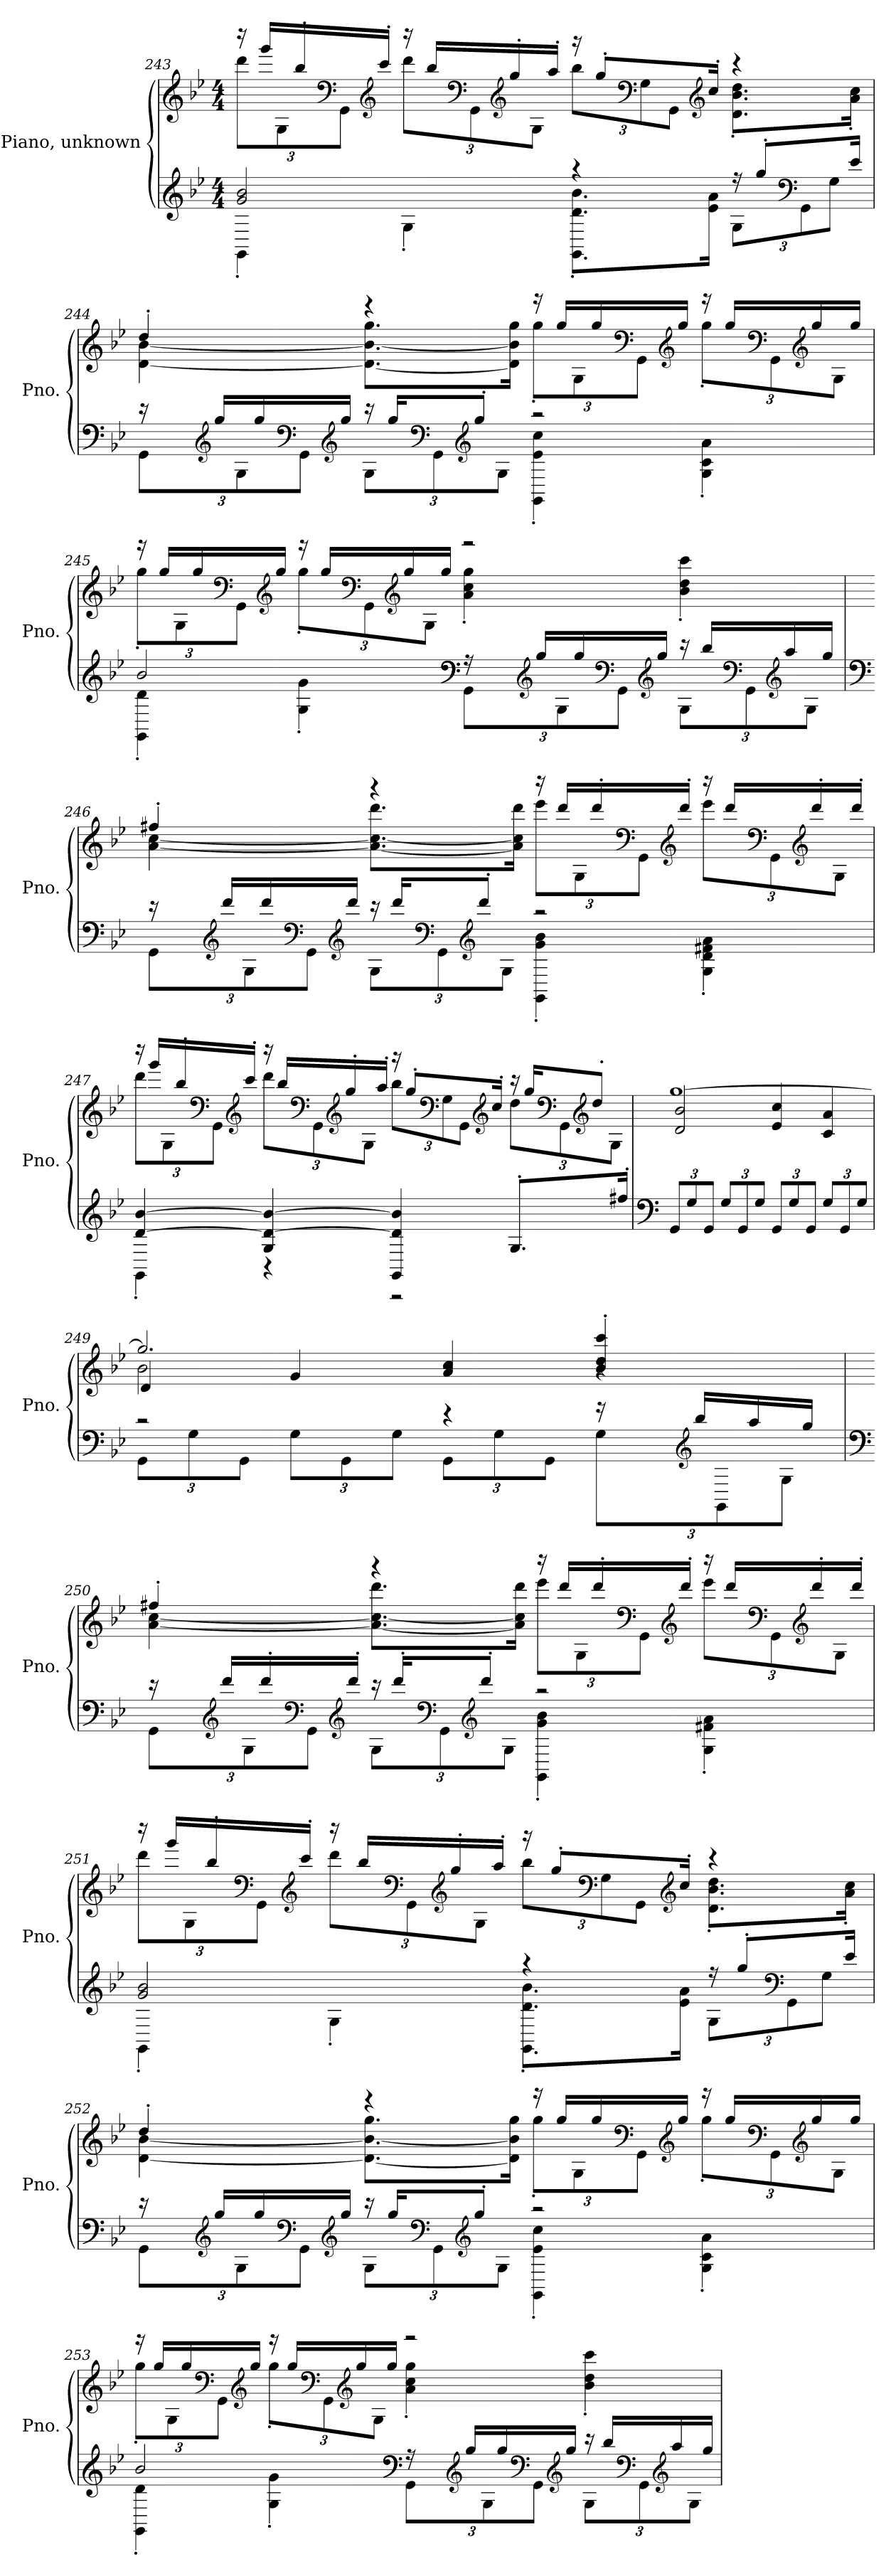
**kern	**kern
*part1	*part1
*staff2	*staff1
*I"Piano, unknown	*
*I'Pno.	*
!!LO:LB:g=z
*clefG2	*clefG2
*k[b-e-]	*k[b-e-]
*M4/4	*M4/4
=243	=243
*^	*^
*	*	*	*Xbrackettup
2g/ 2b-/	4GG'\	16r	12ddd\L
.	.	16ggg/LL	.
.	.	.	12G\
.	.	16bb-'/	.
*	*	*clefF4	*
.	.	.	12GG\J
*	*	*clefG2	*
.	.	16ccc'/JJ	.
.	4G'\	16r	12ddd\L
.	.	16bb-/LL	.
*	*	*clefF4	*
.	.	.	12GG\
*	*	*clefG2	*
.	.	16gg'/	.
.	.	.	12G\J
.	.	16aa'/JJ	.
4r	8.GG\' 8.d\' 8.b-\'L	16r	12bb-\L
.	.	8gg'/L	.
*	*	*clefF4	*
.	.	.	12G\
.	.	.	12GG\J
*	*	*clefG2	*
.	16e-\ 16a\Jk	16cc'/Jk	.
*	*Xbrackettup	*	*
16r	12G\L	4r	8.d\' 8.b-\' 8.dd\'L
8gg'/L	.	.	.
*clefF4	*	*	*
.	12GG\	.	.
.	12G\J	.	.
16e-/Jk	.	.	16a\' 16cc\'Jk
!!LO:PB:g=z	!!
=244	=244	=244	=244
16r	12GG\L	4dd'/	[4d\ [4b-\
*clefG2	*	*	*
16gg/LL	.	.	.
.	12G\	.	.
16gg/	.	.	.
*clefF4	*	*	*
.	12GG\J	.	.
*clefG2	*	*	*
16gg/JJ	.	.	.
16r	12G\L	4r	8.d\_ 8.b-\_ 8.gg\L
16gg/KL	.	.	.
*clefF4	*	*	*
.	12GG\	.	.
*clefG2	*	*	*
8gg'/J	.	.	.
.	12G\J	.	.
.	.	.	16d\] 16b-\] 16gg\Jk
2r	4GG\' 4e-\' 4cc\'	16r	12gg'\L
.	.	16gg/LL	.
.	.	.	12G\
.	.	16gg/	.
*	*	*clefF4	*
.	.	.	12GG\J
*	*	*clefG2	*
.	.	16gg/JJ	.
.	4G\' 4c\' 4a\'	16r	12gg'\L
.	.	16gg/LL	.
*	*	*clefF4	*
.	.	.	12GG\
*	*	*clefG2	*
.	.	16gg/	.
.	.	.	12G\J
.	.	16gg/JJ	.
!!LO:LB:g=z	!!
=245	=245	=245	=245
2b-/	4GG\' 4d\'	16r	12gg'\L
.	.	16gg/LL	.
.	.	.	12G\
.	.	16gg/	.
*	*	*clefF4	*
.	.	.	12GG\J
*	*	*clefG2	*
.	.	16gg/JJ	.
.	4G\' 4g\'	16r	12gg'\L
.	.	16gg/LL	.
*	*	*clefF4	*
.	.	.	12GG\
*	*	*clefG2	*
.	.	16gg/	.
.	.	.	12G\J
.	.	16gg/JJ	.
*clefF4	*	*	*
16r	12GG\L	2r	4a\' 4cc\' 4gg\'
*clefG2	*	*	*
16gg/LL	.	.	.
.	12G\	.	.
16gg/	.	.	.
*clefF4	*	*	*
.	12GG\J	.	.
*clefG2	*	*	*
16gg/JJ	.	.	.
16r	12G\L	.	4b-\' 4dd\' 4ccc\'
16bb-/LL	.	.	.
*clefF4	*	*	*
.	12GG\	.	.
*clefG2	*	*	*
16aa/	.	.	.
.	12G\J	.	.
16gg/JJ	.	.	.
!!LO:LB:g=z	!!
=246	=246	=246	=246
*clefF4	*	*	*
16r	12GG\L	4ff#X'/	[4a\ [4cc\
*clefG2	*	*	*
16ddd/LL	.	.	.
.	12G\	.	.
16ddd/	.	.	.
*clefF4	*	*	*
.	12GG\J	.	.
*clefG2	*	*	*
16ddd/JJ	.	.	.
16r	12G\L	4r	8.a\_ 8.cc\_ 8.ddd\L
16ddd/KL	.	.	.
*clefF4	*	*	*
.	12GG\	.	.
*clefG2	*	*	*
8ddd'/J	.	.	.
.	12G\J	.	.
.	.	.	16a\] 16cc\] 16ddd\Jk
2r	4GG\' 4g\' 4b-\'	16r	12eee-\L
.	.	16ddd/LL	.
.	.	.	12G\
.	.	16ddd'/	.
*	*	*clefF4	*
.	.	.	12GG\J
*	*	*clefG2	*
.	.	16ddd'/JJ	.
.	4G\' 4d\' 4f#X\' 4a\'	16r	12eee-\L
.	.	16ddd/LL	.
*	*	*clefF4	*
.	.	.	12GG\
*	*	*clefG2	*
.	.	16ddd'/	.
.	.	.	12G\J
.	.	16ddd'/JJ	.
!!LO:LB:g=z	!!
=247	=247	=247	=247
[4d/ [4b-/	4GG'\	16r	12ddd\L
.	.	16ggg/LL	.
.	.	.	12G\
.	.	16bb-'/	.
*	*	*clefF4	*
.	.	.	12GG\J
*	*	*clefG2	*
.	.	16ccc'/JJ	.
4G/ 4d/_ 4b-/_	4r	16r	12ddd\L
.	.	16bb-/LL	.
*	*	*clefF4	*
.	.	.	12GG\
*	*	*clefG2	*
.	.	16gg'/	.
.	.	.	12G\J
.	.	16aa'/JJ	.
4GG/ 4d/] 4b-/]	2r	16r	12bb-\L
.	.	8gg'/L	.
*	*	*clefF4	*
.	.	.	12G\
.	.	.	12GG\J
*	*	*clefG2	*
.	.	16cc'/Jk	.
8.G'/L	.	16r	12dd\L
.	.	16gg/KL	.
*	*	*clefF4	*
.	.	.	12GG\
*	*	*clefG2	*
.	.	8dd'/J	.
.	.	.	12G\J
16ff#X'/Jk	.	.	.
*v	*v	*	*
!!LO:LB:g=z	!!
=248	=248	=248
*clefF4	*	*
12GG/L	[1gg	2d/ 2b-/
12G/	.	.
12GG/J	.	.
12G/L	.	.
12GG/	.	.
12G/J	.	.
12GG/L	.	4e-/ 4cc/
12G/	.	.
12GG/J	.	.
12G/L	.	4c/ 4a/
12GG/	.	.
12G/J	.	.
=249	=249	=249
*^	*	*^
2r	12GG\L	2.gg/]	2b-\	4d/
.	12G\	.	.	.
.	12GG\J	.	.	.
.	12G\L	.	.	4g/
.	12GG\	.	.	.
.	12G\J	.	.	.
4r	12GG\L	.	2r	4a/ 4cc/
.	12G\	.	.	.
.	12GG\J	.	.	.
16r	12G\L	4r	.	4b-/' 4dd/' 4ccc/'
*clefG2	*	*	*	*
16bb-/LL	.	.	.	.
.	12GG\	.	.	.
16aa/	.	.	.	.
.	12G\J	.	.	.
16gg/JJ	.	.	.	.
*	*	*v	*v	*v
!!LO:LB:g=z
=250	=250	=250
*clefF4	*	*
*	*	*^
16r	12GG\L	4ff#X'/	[4a\ [4cc\
*clefG2	*	*	*
16ddd/LL	.	.	.
.	12G\	.	.
16ddd'/	.	.	.
*clefF4	*	*	*
.	12GG\J	.	.
*clefG2	*	*	*
16ddd'/JJ	.	.	.
16r	12G\L	4r	8.a\_ 8.cc\_ 8.ddd\L
16ddd'/KL	.	.	.
*clefF4	*	*	*
.	12GG\	.	.
*clefG2	*	*	*
8ddd'/J	.	.	.
.	12G\J	.	.
.	.	.	16a\] 16cc\] 16ddd\Jk
2r	4GG\' 4g\' 4b-\'	16r	12eee-\L
.	.	16ddd/LL	.
.	.	.	12G\
.	.	16ddd'/	.
*	*	*clefF4	*
.	.	.	12GG\J
*	*	*clefG2	*
.	.	16ddd'/JJ	.
.	4G\' 4f#X\' 4a\'	16r	12eee-\L
.	.	16ddd/LL	.
*	*	*clefF4	*
.	.	.	12GG\
*	*	*clefG2	*
.	.	16ddd'/	.
.	.	.	12G\J
.	.	16ddd'/JJ	.
!!LO:PB:g=z	!!
=251	=251	=251	=251
2g/ 2b-/	4GG'\	16r	12ddd\L
.	.	16ggg/LL	.
.	.	.	12G\
.	.	16bb-'/	.
*	*	*clefF4	*
.	.	.	12GG\J
*	*	*clefG2	*
.	.	16ccc'/JJ	.
.	4G'\	16r	12ddd\L
.	.	16bb-/LL	.
*	*	*clefF4	*
.	.	.	12GG\
*	*	*clefG2	*
.	.	16gg'/	.
.	.	.	12G\J
.	.	16aa'/JJ	.
4r	8.GG\' 8.d\' 8.b-\'L	16r	12bb-\L
.	.	8gg'/L	.
*	*	*clefF4	*
.	.	.	12G\
.	.	.	12GG\J
*	*	*clefG2	*
.	16e-\ 16a\Jk	16cc'/Jk	.
16r	12G\L	4r	8.d\' 8.b-\' 8.dd\'L
8gg'/L	.	.	.
*clefF4	*	*	*
.	12GG\	.	.
.	12G\J	.	.
16e-/Jk	.	.	16a\' 16cc\'Jk
!!LO:LB:g=z	!!
=252	=252	=252	=252
16r	12GG\L	4dd'/	[4d\ [4b-\
*clefG2	*	*	*
16gg/LL	.	.	.
.	12G\	.	.
16gg/	.	.	.
*clefF4	*	*	*
.	12GG\J	.	.
*clefG2	*	*	*
16gg/JJ	.	.	.
16r	12G\L	4r	8.d\_ 8.b-\_ 8.gg\L
16gg/KL	.	.	.
*clefF4	*	*	*
.	12GG\	.	.
*clefG2	*	*	*
8gg'/J	.	.	.
.	12G\J	.	.
.	.	.	16d\] 16b-\] 16gg\Jk
2r	4GG\' 4e-\' 4cc\'	16r	12gg'\L
.	.	16gg/LL	.
.	.	.	12G\
.	.	16gg/	.
*	*	*clefF4	*
.	.	.	12GG\J
*	*	*clefG2	*
.	.	16gg/JJ	.
.	4G\' 4c\' 4a\'	16r	12gg'\L
.	.	16gg/LL	.
*	*	*clefF4	*
.	.	.	12GG\
*	*	*clefG2	*
.	.	16gg/	.
.	.	.	12G\J
.	.	16gg/JJ	.
!!LO:LB:g=z	!!
=253	=253	=253	=253
2b-/	4GG\' 4d\'	16r	12gg'\L
.	.	16gg/LL	.
.	.	.	12G\
.	.	16gg/	.
*	*	*clefF4	*
.	.	.	12GG\J
*	*	*clefG2	*
.	.	16gg/JJ	.
.	4G\' 4g\'	16r	12gg'\L
.	.	16gg/LL	.
*	*	*clefF4	*
.	.	.	12GG\
*	*	*clefG2	*
.	.	16gg/	.
.	.	.	12G\J
.	.	16gg/JJ	.
*clefF4	*	*	*
16r	12GG\L	2r	4a\' 4cc\' 4gg\'
*clefG2	*	*	*
16gg/LL	.	.	.
.	12G\	.	.
16gg/	.	.	.
*clefF4	*	*	*
.	12GG\J	.	.
*clefG2	*	*	*
16gg/JJ	.	.	.
16r	12G\L	.	4b-\' 4dd\' 4ccc\'
16bb-/LL	.	.	.
*clefF4	*	*	*
.	12GG\	.	.
*clefG2	*	*	*
16aa/	.	.	.
.	12G\J	.	.
16gg/JJ	.	.	.
*v	*v	*	*
*	*v	*v
=	=
*-	*-
